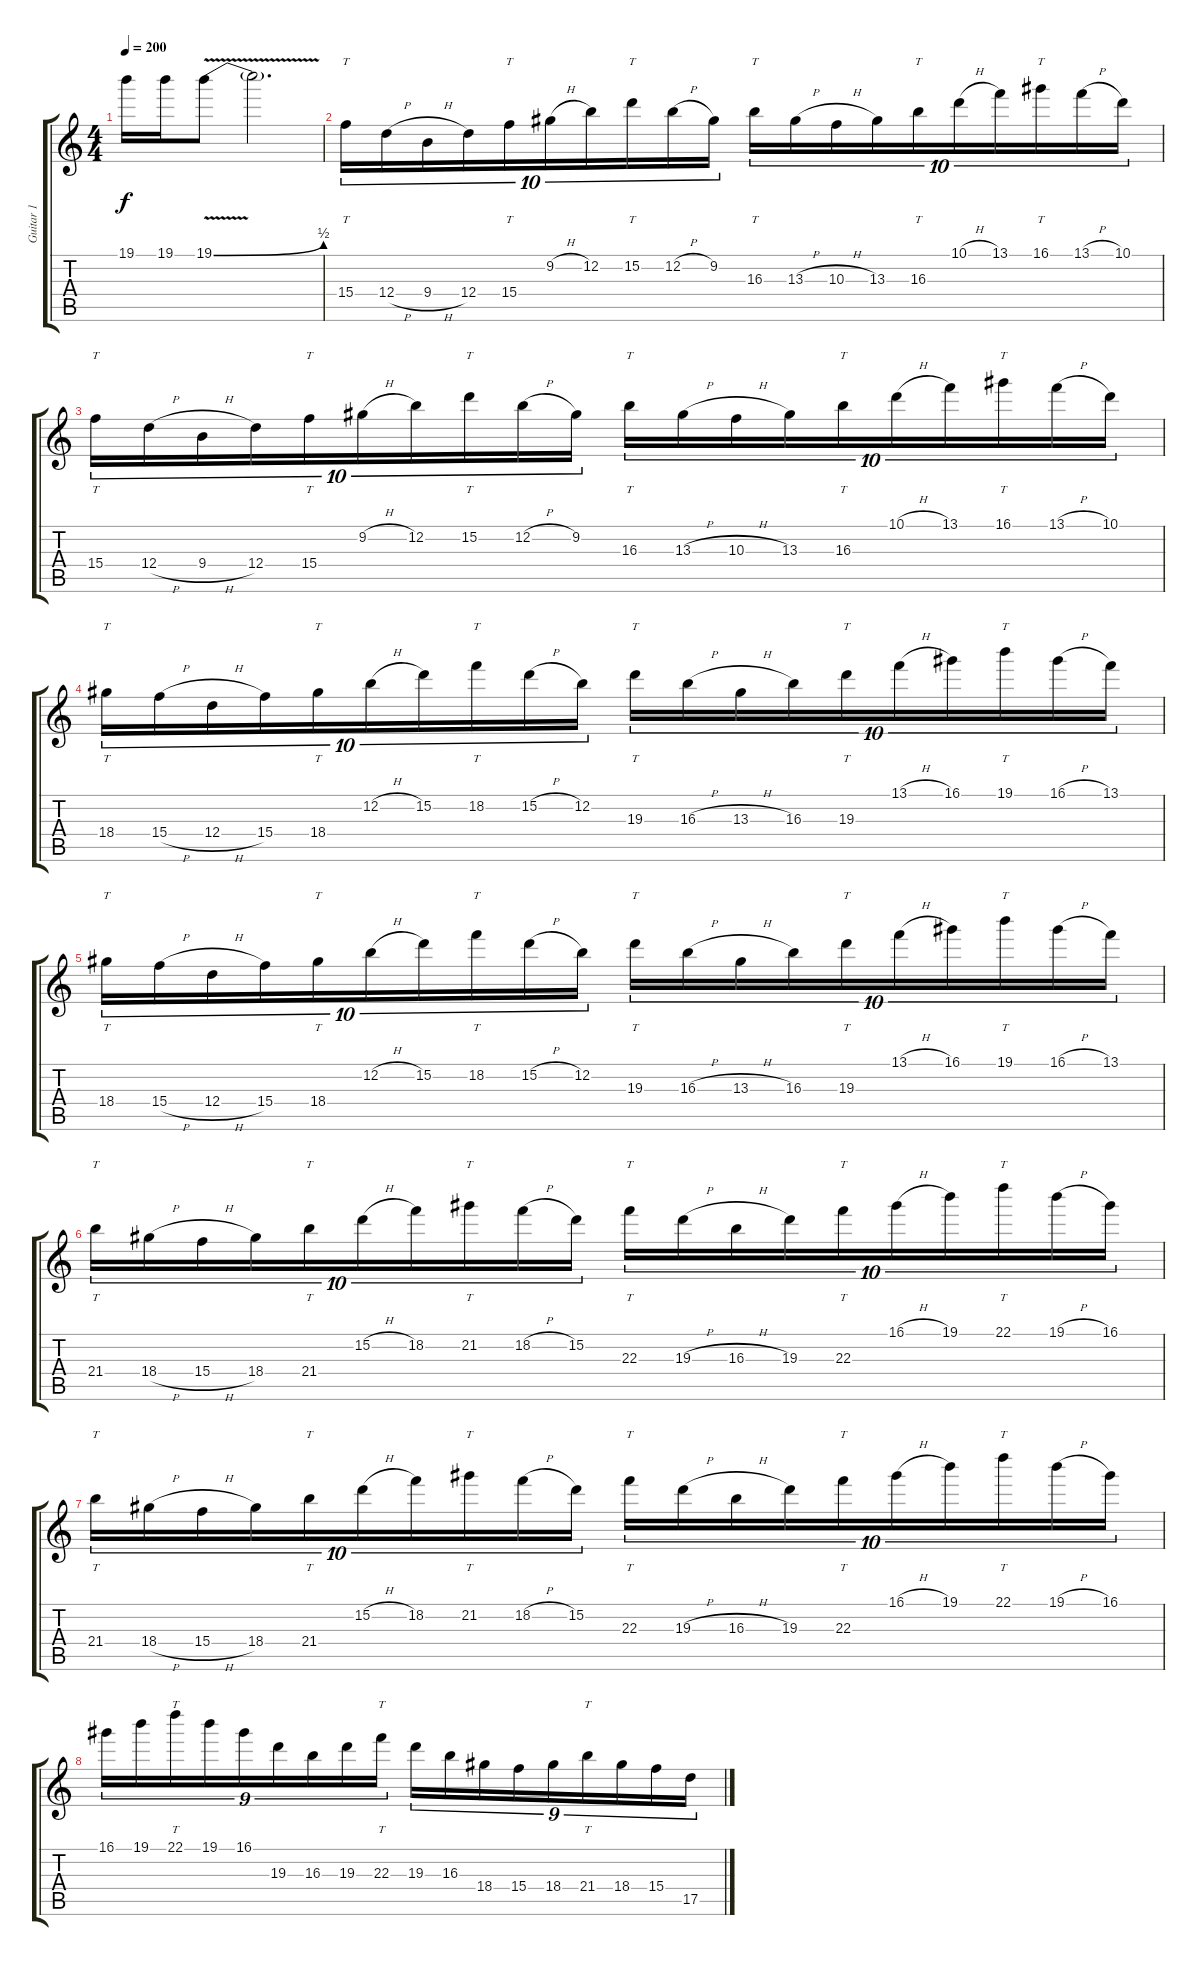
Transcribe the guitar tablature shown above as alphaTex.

\track ("Guitar 1" "Guitar 1") {instrument distortionguitar}
\staff {score tabs}
\tuning (E4 B3 G3 D3 A2 E2) {hide}
\ts (4 4)
\tempo 200
\clef g2
\ks c
19.1.16{dy f} 19.1.16 19.1{be (bend 0 0 60 2) v}.8 19.1{t}.2{d} |
15.4.16{tt tu (10 8)} 12.4{h}.16{tu (10 8)} 9.4{h}.16{tu (10 8)} 12.4.16{tu (10 8)} 15.4.16{tt tu (10 8)} 9.2{h}.16{tu (10 8)} 12.2.16{tu (10 8)} 15.2.16{tt tu (10 8)} 12.2{h}.16{tu (10 8)} 9.2.16{tu (10 8)} 16.3.16{tt tu (10 8)} 13.3{h}.16{tu (10 8)} 10.3{h}.16{tu (10 8)} 13.3.16{tu (10 8)} 16.3.16{tt tu (10 8)} 10.1{h}.16{tu (10 8)} 13.1.16{tu (10 8)} 16.1.16{tt tu (10 8)} 13.1{h}.16{tu (10 8)} 10.1.16{tu (10 8)} |
15.4.16{tt tu (10 8)} 12.4{h}.16{tu (10 8)} 9.4{h}.16{tu (10 8)} 12.4.16{tu (10 8)} 15.4.16{tt tu (10 8)} 9.2{h}.16{tu (10 8)} 12.2.16{tu (10 8)} 15.2.16{tt tu (10 8)} 12.2{h}.16{tu (10 8)} 9.2.16{tu (10 8)} 16.3.16{tt tu (10 8)} 13.3{h}.16{tu (10 8)} 10.3{h}.16{tu (10 8)} 13.3.16{tu (10 8)} 16.3.16{tt tu (10 8)} 10.1{h}.16{tu (10 8)} 13.1.16{tu (10 8)} 16.1.16{tt tu (10 8)} 13.1{h}.16{tu (10 8)} 10.1.16{tu (10 8)} |
18.4.16{tt tu (10 8)} 15.4{h}.16{tu (10 8)} 12.4{h}.16{tu (10 8)} 15.4.16{tu (10 8)} 18.4.16{tt tu (10 8)} 12.2{h}.16{tu (10 8)} 15.2.16{tu (10 8)} 18.2.16{tt tu (10 8)} 15.2{h}.16{tu (10 8)} 12.2.16{tu (10 8)} 19.3.16{tt tu (10 8)} 16.3{h}.16{tu (10 8)} 13.3{h}.16{tu (10 8)} 16.3.16{tu (10 8)} 19.3.16{tt tu (10 8)} 13.1{h}.16{tu (10 8)} 16.1.16{tu (10 8)} 19.1.16{tt tu (10 8)} 16.1{h}.16{tu (10 8)} 13.1.16{tu (10 8)} |
18.4.16{tt tu (10 8)} 15.4{h}.16{tu (10 8)} 12.4{h}.16{tu (10 8)} 15.4.16{tu (10 8)} 18.4.16{tt tu (10 8)} 12.2{h}.16{tu (10 8)} 15.2.16{tu (10 8)} 18.2.16{tt tu (10 8)} 15.2{h}.16{tu (10 8)} 12.2.16{tu (10 8)} 19.3.16{tt tu (10 8)} 16.3{h}.16{tu (10 8)} 13.3{h}.16{tu (10 8)} 16.3.16{tu (10 8)} 19.3.16{tt tu (10 8)} 13.1{h}.16{tu (10 8)} 16.1.16{tu (10 8)} 19.1.16{tt tu (10 8)} 16.1{h}.16{tu (10 8)} 13.1.16{tu (10 8)} |
21.4.16{tt tu (10 8)} 18.4{h}.16{tu (10 8)} 15.4{h}.16{tu (10 8)} 18.4.16{tu (10 8)} 21.4.16{tt tu (10 8)} 15.2{h}.16{tu (10 8)} 18.2.16{tu (10 8)} 21.2.16{tt tu (10 8)} 18.2{h}.16{tu (10 8)} 15.2.16{tu (10 8)} 22.3.16{tt tu (10 8)} 19.3{h}.16{tu (10 8)} 16.3{h}.16{tu (10 8)} 19.3.16{tu (10 8)} 22.3.16{tt tu (10 8)} 16.1{h}.16{tu (10 8)} 19.1.16{tu (10 8)} 22.1.16{tt tu (10 8)} 19.1{h}.16{tu (10 8)} 16.1.16{tu (10 8)} |
21.4.16{tt tu (10 8)} 18.4{h}.16{tu (10 8)} 15.4{h}.16{tu (10 8)} 18.4.16{tu (10 8)} 21.4.16{tt tu (10 8)} 15.2{h}.16{tu (10 8)} 18.2.16{tu (10 8)} 21.2.16{tt tu (10 8)} 18.2{h}.16{tu (10 8)} 15.2.16{tu (10 8)} 22.3.16{tt tu (10 8)} 19.3{h}.16{tu (10 8)} 16.3{h}.16{tu (10 8)} 19.3.16{tu (10 8)} 22.3.16{tt tu (10 8)} 16.1{h}.16{tu (10 8)} 19.1.16{tu (10 8)} 22.1.16{tt tu (10 8)} 19.1{h}.16{tu (10 8)} 16.1.16{tu (10 8)} |
16.1.16{tu (9 8)} 19.1.16{tu (9 8)} 22.1.16{tt tu (9 8)} 19.1.16{tu (9 8)} 16.1.16{tu (9 8)} 19.3.16{tu (9 8)} 16.3.16{tu (9 8)} 19.3.16{tu (9 8)} 22.3.16{tt tu (9 8)} 19.3.16{tu (9 8)} 16.3.16{tu (9 8)} 18.4.16{tu (9 8)} 15.4.16{tu (9 8)} 18.4.16{tu (9 8)} 21.4.16{tt tu (9 8)} 18.4.16{tu (9 8)} 15.4.16{tu (9 8)} 17.5.16{tu (9 8)}
